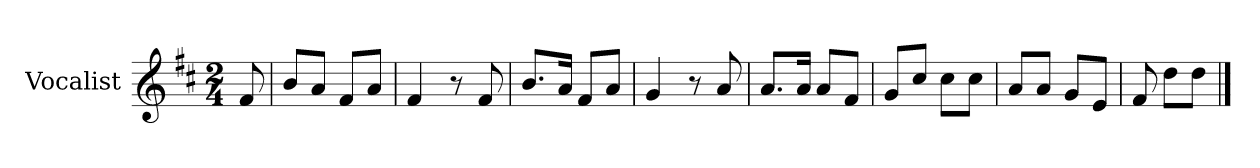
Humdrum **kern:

**kern
*part1
*staff1
*I"Vocalist
*k[f#c#]
*D:
*M2/4
=
8f#
=1
8bL
8aJ
8f#L
8aJ
=2
4f#
8r
8f#
=3
8.bL
16aJk
8f#L
8aJ
=4
4g
8r
8a
=5
8.aL
16aJk
8aL
8f#J
=6
8gL
8cc#J
8cc#L
8cc#J
=7
8aL
8aJ
8gL
8eJ
=8
8f#
8ddL
8ddJ
==
*-
